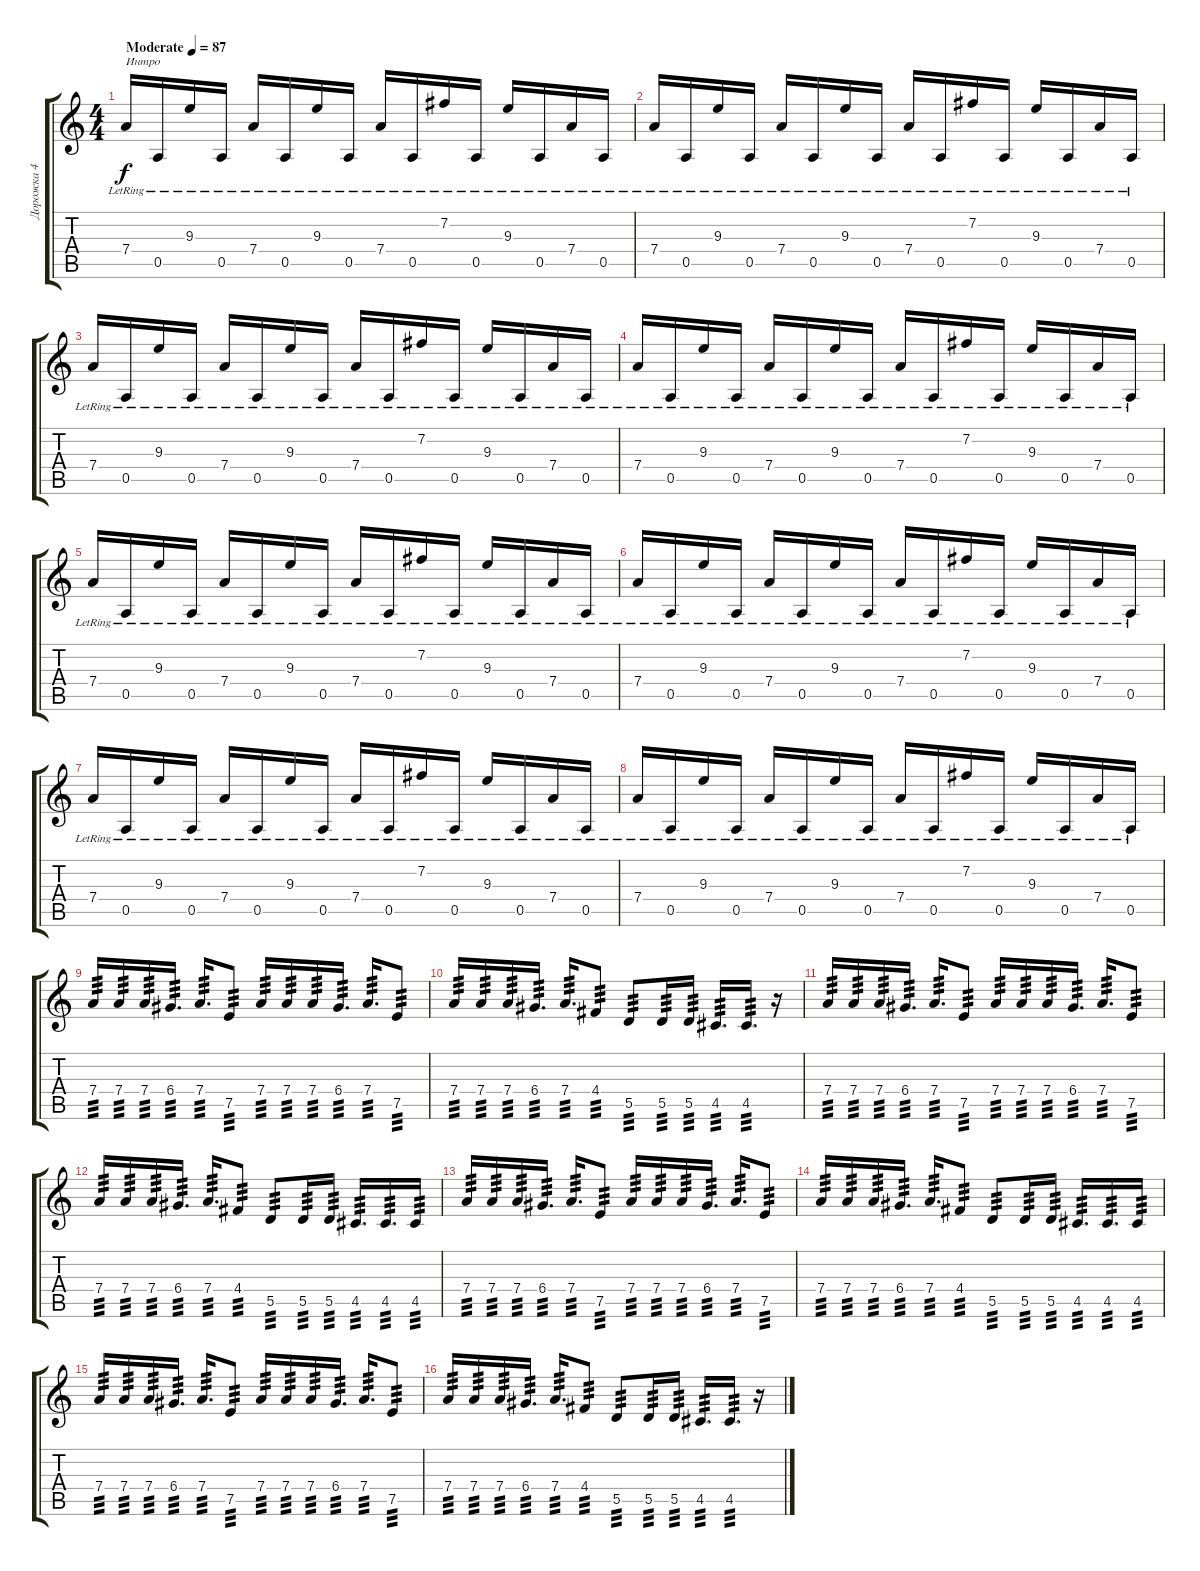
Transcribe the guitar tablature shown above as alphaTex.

\track ("Дорожка 4" "Дорожка 4") {instrument overdrivenguitar}
\staff {score tabs}
\tuning (E4 B3 G3 D3 A2 E2) {hide}
\ts (4 4)
\tempo (87 "Moderate")
\clef g2
\ks c
7.4{lr}.16{txt "Интро" dy f instrument electricguitarclean} 0.5{lr}.16 9.3{lr}.16 0.5{lr}.16 7.4{lr}.16 0.5{lr}.16 9.3{lr}.16 0.5{lr}.16 7.4{lr}.16 0.5{lr}.16 7.2{lr}.16 0.5{lr}.16 9.3{lr}.16 0.5{lr}.16 7.4{lr}.16 0.5{lr}.16 |
7.4{lr}.16 0.5{lr}.16 9.3{lr}.16 0.5{lr}.16 7.4{lr}.16 0.5{lr}.16 9.3{lr}.16 0.5{lr}.16 7.4{lr}.16 0.5{lr}.16 7.2{lr}.16 0.5{lr}.16 9.3{lr}.16 0.5{lr}.16 7.4{lr}.16 0.5{lr}.16 |
7.4{lr}.16 0.5{lr}.16 9.3{lr}.16 0.5{lr}.16 7.4{lr}.16 0.5{lr}.16 9.3{lr}.16 0.5{lr}.16 7.4{lr}.16 0.5{lr}.16 7.2{lr}.16 0.5{lr}.16 9.3{lr}.16 0.5{lr}.16 7.4{lr}.16 0.5{lr}.16 |
7.4{lr}.16 0.5{lr}.16 9.3{lr}.16 0.5{lr}.16 7.4{lr}.16 0.5{lr}.16 9.3{lr}.16 0.5{lr}.16 7.4{lr}.16 0.5{lr}.16 7.2{lr}.16 0.5{lr}.16 9.3{lr}.16 0.5{lr}.16 7.4{lr}.16 0.5{lr}.16 |
7.4{lr}.16 0.5{lr}.16 9.3{lr}.16 0.5{lr}.16 7.4{lr}.16 0.5{lr}.16 9.3{lr}.16 0.5{lr}.16 7.4{lr}.16 0.5{lr}.16 7.2{lr}.16 0.5{lr}.16 9.3{lr}.16 0.5{lr}.16 7.4{lr}.16 0.5{lr}.16 |
7.4{lr}.16 0.5{lr}.16 9.3{lr}.16 0.5{lr}.16 7.4{lr}.16 0.5{lr}.16 9.3{lr}.16 0.5{lr}.16 7.4{lr}.16 0.5{lr}.16 7.2{lr}.16 0.5{lr}.16 9.3{lr}.16 0.5{lr}.16 7.4{lr}.16 0.5{lr}.16 |
7.4{lr}.16 0.5{lr}.16 9.3{lr}.16 0.5{lr}.16 7.4{lr}.16 0.5{lr}.16 9.3{lr}.16 0.5{lr}.16 7.4{lr}.16 0.5{lr}.16 7.2{lr}.16 0.5{lr}.16 9.3{lr}.16 0.5{lr}.16 7.4{lr}.16 0.5{lr}.16 |
7.4{lr}.16 0.5{lr}.16 9.3{lr}.16 0.5{lr}.16 7.4{lr}.16 0.5{lr}.16 9.3{lr}.16 0.5{lr}.16 7.4{lr}.16 0.5{lr}.16 7.2{lr}.16 0.5{lr}.16 9.3{lr}.16 0.5{lr}.16 7.4{lr}.16 0.5{lr}.16 |
7.4.16{tp 3 instrument overdrivenguitar} 7.4.16{tp 3} 7.4.16{tp 3} 6.4.16{d tp 3} 7.4.16{d tp 3} 7.5.8{tp 3} 7.4.16{tp 3} 7.4.16{tp 3} 7.4.16{tp 3} 6.4.16{d tp 3} 7.4.16{d tp 3} 7.5.8{tp 3} |
7.4.16{tp 3} 7.4.16{tp 3} 7.4.16{tp 3} 6.4.16{d tp 3} 7.4.16{d tp 3} 4.4.8{tp 3} 5.5.8{tp 3} 5.5.16{tp 3} 5.5.16{tp 3} 4.5.16{d tp 3} 4.5.16{d tp 3} r.16 |
7.4.16{tp 3} 7.4.16{tp 3} 7.4.16{tp 3} 6.4.16{d tp 3} 7.4.16{d tp 3} 7.5.8{tp 3} 7.4.16{tp 3} 7.4.16{tp 3} 7.4.16{tp 3} 6.4.16{d tp 3} 7.4.16{d tp 3} 7.5.8{tp 3} |
7.4.16{tp 3} 7.4.16{tp 3} 7.4.16{tp 3} 6.4.16{d tp 3} 7.4.16{d tp 3} 4.4.8{tp 3} 5.5.8{tp 3} 5.5.16{tp 3} 5.5.16{tp 3} 4.5.16{d tp 3} 4.5.16{d tp 3} 4.5.16{tp 3} |
7.4.16{tp 3} 7.4.16{tp 3} 7.4.16{tp 3} 6.4.16{d tp 3} 7.4.16{d tp 3} 7.5.8{tp 3} 7.4.16{tp 3} 7.4.16{tp 3} 7.4.16{tp 3} 6.4.16{d tp 3} 7.4.16{d tp 3} 7.5.8{tp 3} |
7.4.16{tp 3} 7.4.16{tp 3} 7.4.16{tp 3} 6.4.16{d tp 3} 7.4.16{d tp 3} 4.4.8{tp 3} 5.5.8{tp 3} 5.5.16{tp 3} 5.5.16{tp 3} 4.5.16{d tp 3} 4.5.16{d tp 3} 4.5.16{tp 3} |
7.4.16{tp 3} 7.4.16{tp 3} 7.4.16{tp 3} 6.4.16{d tp 3} 7.4.16{d tp 3} 7.5.8{tp 3} 7.4.16{tp 3} 7.4.16{tp 3} 7.4.16{tp 3} 6.4.16{d tp 3} 7.4.16{d tp 3} 7.5.8{tp 3} |
7.4.16{tp 3} 7.4.16{tp 3} 7.4.16{tp 3} 6.4.16{d tp 3} 7.4.16{d tp 3} 4.4.8{tp 3} 5.5.8{tp 3} 5.5.16{tp 3} 5.5.16{tp 3} 4.5.16{d tp 3} 4.5.16{d tp 3} r.16
